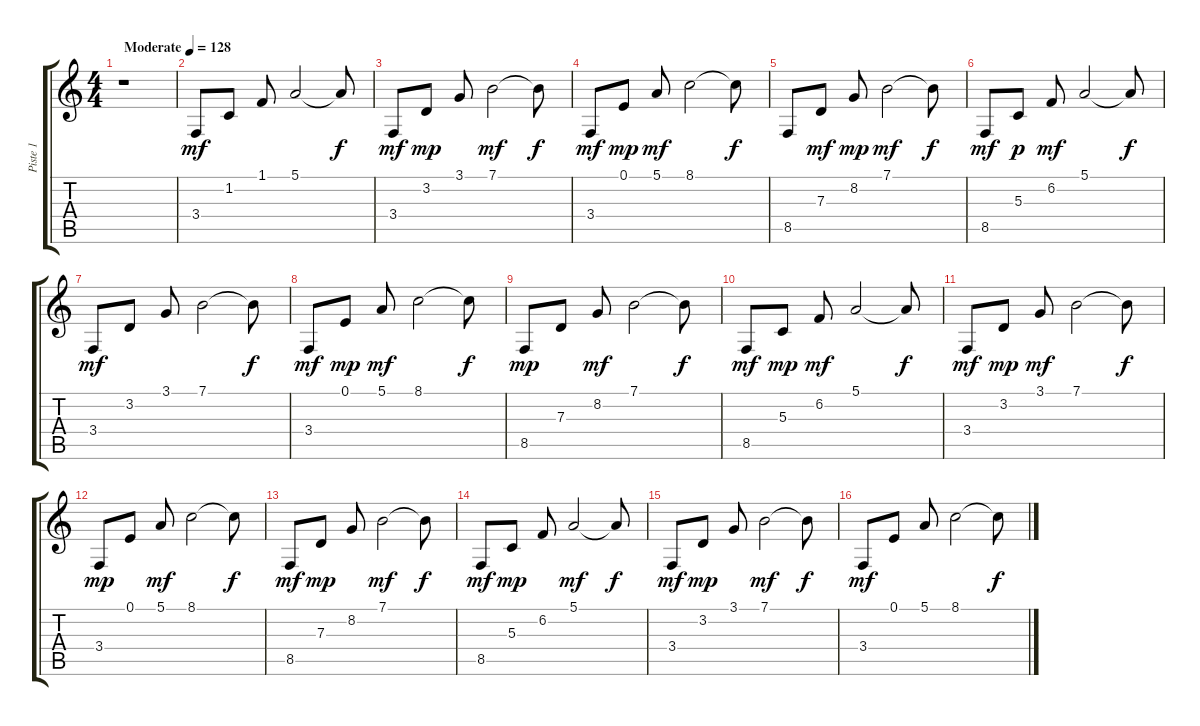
\track ("Piste 1" "Piste 1") {instrument acousticgrandpiano}
\staff {score tabs}
\tuning (E4 B3 G3 D3 A2 E2) {hide}
\ts (4 4)
\tempo (128 "Moderate")
\clef g2
\ks c
r.1{dy mf instrument acousticgrandpiano} |
3.4.8 1.2.8 1.1.8 5.1.2 5.1{t}.8{dy f} |
3.4.8{dy mf} 3.2.8{dy mp} 3.1.8 7.1.2{dy mf} 7.1{t}.8{dy f} |
3.4.8{dy mf} 0.1.8{dy mp} 5.1.8{dy mf} 8.1.2 8.1{t}.8{dy f} |
8.5.8 7.3.8{dy mf} 8.2.8{dy mp} 7.1.2{dy mf} 7.1{t}.8{dy f} |
8.5.8{dy mf} 5.3.8{dy p} 6.2.8{dy mf} 5.1.2 5.1{t}.8{dy f} |
3.4.8{dy mf} 3.2.8 3.1.8 7.1.2 7.1{t}.8{dy f} |
3.4.8{dy mf} 0.1.8{dy mp} 5.1.8{dy mf} 8.1.2 8.1{t}.8{dy f} |
8.5.8{dy mp} 7.3.8 8.2.8{dy mf} 7.1.2 7.1{t}.8{dy f} |
8.5.8{dy mf} 5.3.8{dy mp} 6.2.8{dy mf} 5.1.2 5.1{t}.8{dy f} |
3.4.8{dy mf} 3.2.8{dy mp} 3.1.8{dy mf} 7.1.2 7.1{t}.8{dy f} |
3.4.8{dy mp} 0.1.8 5.1.8{dy mf} 8.1.2 8.1{t}.8{dy f} |
8.5.8{dy mf} 7.3.8{dy mp} 8.2.8 7.1.2{dy mf} 7.1{t}.8{dy f} |
8.5.8{dy mf} 5.3.8{dy mp} 6.2.8 5.1.2{dy mf} 5.1{t}.8{dy f} |
3.4.8{dy mf} 3.2.8{dy mp} 3.1.8 7.1.2{dy mf} 7.1{t}.8{dy f} |
3.4.8{dy mf} 0.1.8 5.1.8 8.1.2 8.1{t}.8{dy f}
